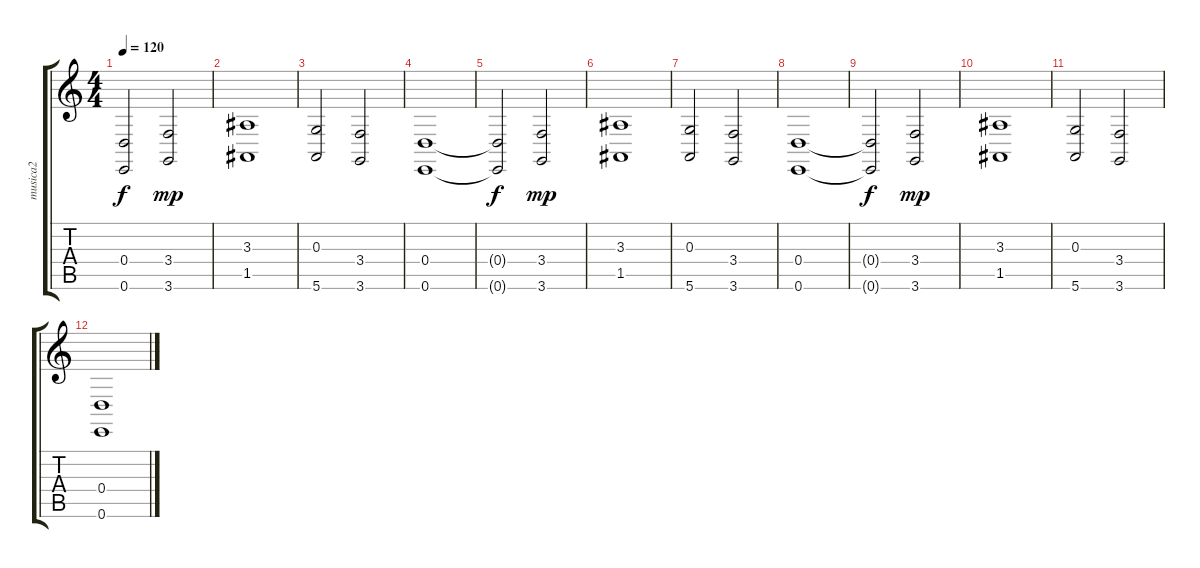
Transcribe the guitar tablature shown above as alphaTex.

\track ("musica2" "musica2") {instrument stringensemble1}
\staff {score tabs}
\tuning (E4 B3 G3 D3 A2 E2) {hide}
\ts (4 4)
\tempo 120
\clef g2
\ks c
(0.4{t} 0.6{t}).2{dy f volume 13} (3.4 3.6).2{dy mp volume 13} |
(3.3 1.5).1{volume 11} |
(0.3 5.6).2{volume 13} (3.4 3.6).2{volume 13} |
(0.4 0.6).1{volume 11 instrument stringensemble1} |
(0.4{t} 0.6{t}).2{dy f volume 13} (3.4 3.6).2{dy mp volume 13} |
(3.3 1.5).1{volume 6} |
(0.3 5.6).2 (3.4 3.6).2 |
(0.4 0.6).1{volume 4 instrument stringensemble1} |
(0.4{t} 0.6{t}).2{dy f} (3.4 3.6).2{dy mp} |
(3.3 1.5).1{volume 3} |
(0.3 5.6).2 (3.4 3.6).2 |
(0.4 0.6).1{volume 2 instrument stringensemble1}
